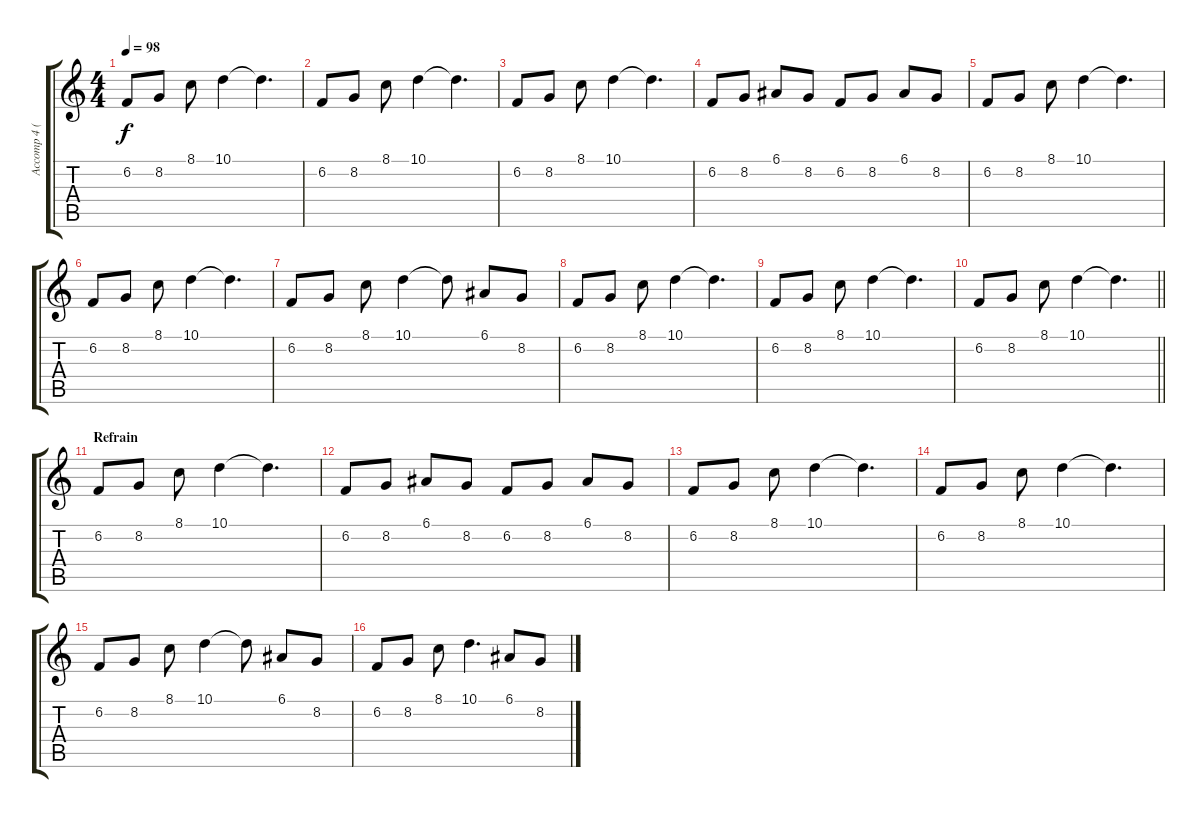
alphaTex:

\track ("Accomp 4 (PFlute)" "Accomp 4 (") {instrument panflute}
\staff {score tabs}
\tuning (E4 B3 G3 D3 A2 E2) {hide}
\ts (4 4)
\tempo 98
\clef g2
\ks c
6.2.8{dy f} 8.2.8 8.1.8 10.1.4 10.1{t}.4{d} |
6.2.8 8.2.8 8.1.8 10.1.4 10.1{t}.4{d} |
6.2.8 8.2.8 8.1.8 10.1.4 10.1{t}.4{d} |
6.2.8 8.2.8 6.1.8 8.2.8 6.2.8 8.2.8 6.1.8 8.2.8 |
6.2.8 8.2.8 8.1.8 10.1.4 10.1{t}.4{d} |
6.2.8 8.2.8 8.1.8 10.1.4 10.1{t}.4{d} |
6.2.8 8.2.8 8.1.8 10.1.4 10.1{t}.8 6.1.8 8.2.8 |
6.2.8 8.2.8 8.1.8 10.1.4 10.1{t}.4{d} |
6.2.8 8.2.8 8.1.8 10.1.4 10.1{t}.4{d} |
\barLineRight lightlight
6.2.8 8.2.8 8.1.8 10.1.4 10.1{t}.4{d} |
\section ("" "Refrain")
6.2.8 8.2.8 8.1.8 10.1.4 10.1{t}.4{d} |
6.2.8 8.2.8 6.1.8 8.2.8 6.2.8 8.2.8 6.1.8 8.2.8 |
6.2.8 8.2.8 8.1.8 10.1.4 10.1{t}.4{d} |
6.2.8 8.2.8 8.1.8 10.1.4 10.1{t}.4{d} |
6.2.8 8.2.8 8.1.8 10.1.4 10.1{t}.8 6.1.8 8.2.8 |
6.2.8 8.2.8 8.1.8 10.1.4{d} 6.1.8 8.2.8
